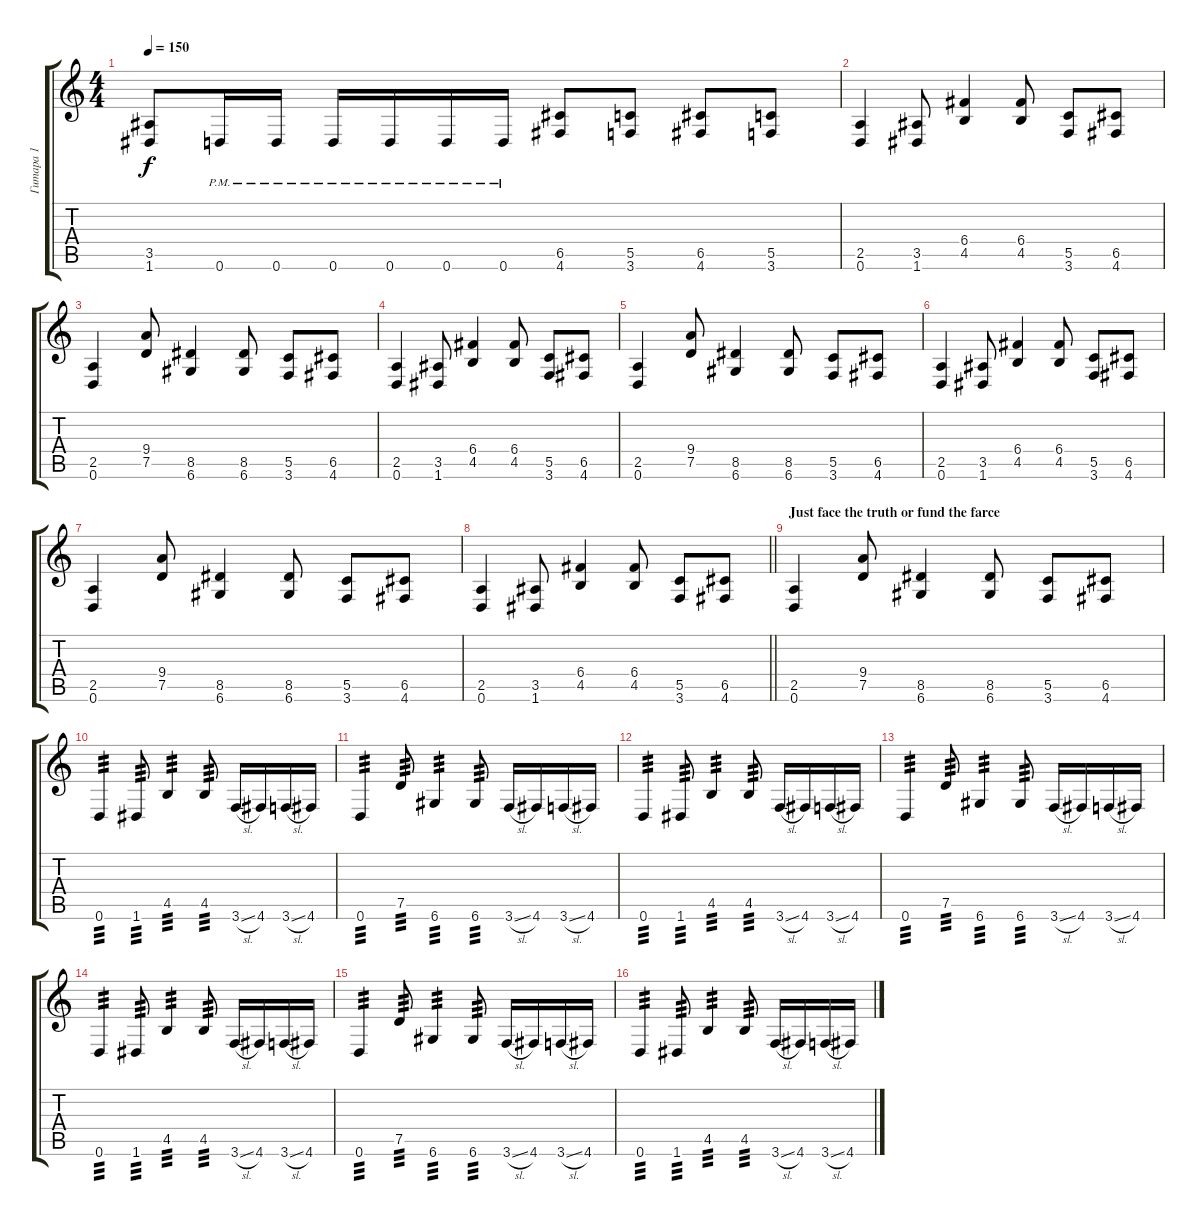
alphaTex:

\track ("Гитара 1" "Гитара 1") {instrument distortionguitar}
\staff {score tabs}
\tuning (D4 A3 F3 C3 G2 D2) {hide}
\ts (4 4)
\tempo 150
\clef g2
\ks c
(3.5 1.6).8{dy f} 0.6{pm}.16 0.6{pm}.16 0.6{pm}.16 0.6{pm}.16 0.6{pm}.16 0.6{pm}.16 (6.5 4.6).8 (5.5 3.6).8 (6.5 4.6).8 (5.5 3.6).8 |
(2.5 0.6).4 (3.5 1.6).8 (6.4 4.5).4 (6.4 4.5).8 (5.5 3.6).8 (6.5 4.6).8 |
(2.5 0.6).4 (9.4 7.5).8 (8.5 6.6).4 (8.5 6.6).8 (5.5 3.6).8 (6.5 4.6).8 |
(2.5 0.6).4 (3.5 1.6).8 (6.4 4.5).4 (6.4 4.5).8 (5.5 3.6).8 (6.5 4.6).8 |
(2.5 0.6).4 (9.4 7.5).8 (8.5 6.6).4 (8.5 6.6).8 (5.5 3.6).8 (6.5 4.6).8 |
(2.5 0.6).4 (3.5 1.6).8 (6.4 4.5).4 (6.4 4.5).8 (5.5 3.6).8 (6.5 4.6).8 |
(2.5 0.6).4 (9.4 7.5).8 (8.5 6.6).4 (8.5 6.6).8 (5.5 3.6).8 (6.5 4.6).8 |
\barLineRight lightlight
(2.5 0.6).4 (3.5 1.6).8 (6.4 4.5).4 (6.4 4.5).8 (5.5 3.6).8 (6.5 4.6).8 |
\section ("" "Just face the truth or fund the farce")
(2.5 0.6).4 (9.4 7.5).8 (8.5 6.6).4 (8.5 6.6).8 (5.5 3.6).8 (6.5 4.6).8 |
0.6.4{tp 3} 1.6.8{tp 3} 4.5.4{tp 3} 4.5.8{tp 3} 3.6{sl}.16 4.6.16 3.6{sl}.16 4.6.16 |
0.6.4{tp 3} 7.5.8{tp 3} 6.6.4{tp 3} 6.6.8{tp 3} 3.6{sl}.16 4.6.16 3.6{sl}.16 4.6.16 |
0.6.4{tp 3} 1.6.8{tp 3} 4.5.4{tp 3} 4.5.8{tp 3} 3.6{sl}.16 4.6.16 3.6{sl}.16 4.6.16 |
0.6.4{tp 3} 7.5.8{tp 3} 6.6.4{tp 3} 6.6.8{tp 3} 3.6{sl}.16 4.6.16 3.6{sl}.16 4.6.16 |
0.6.4{tp 3} 1.6.8{tp 3} 4.5.4{tp 3} 4.5.8{tp 3} 3.6{sl}.16 4.6.16 3.6{sl}.16 4.6.16 |
0.6.4{tp 3} 7.5.8{tp 3} 6.6.4{tp 3} 6.6.8{tp 3} 3.6{sl}.16 4.6.16 3.6{sl}.16 4.6.16 |
0.6.4{tp 3} 1.6.8{tp 3} 4.5.4{tp 3} 4.5.8{tp 3} 3.6{sl}.16 4.6.16 3.6{sl}.16 4.6.16
